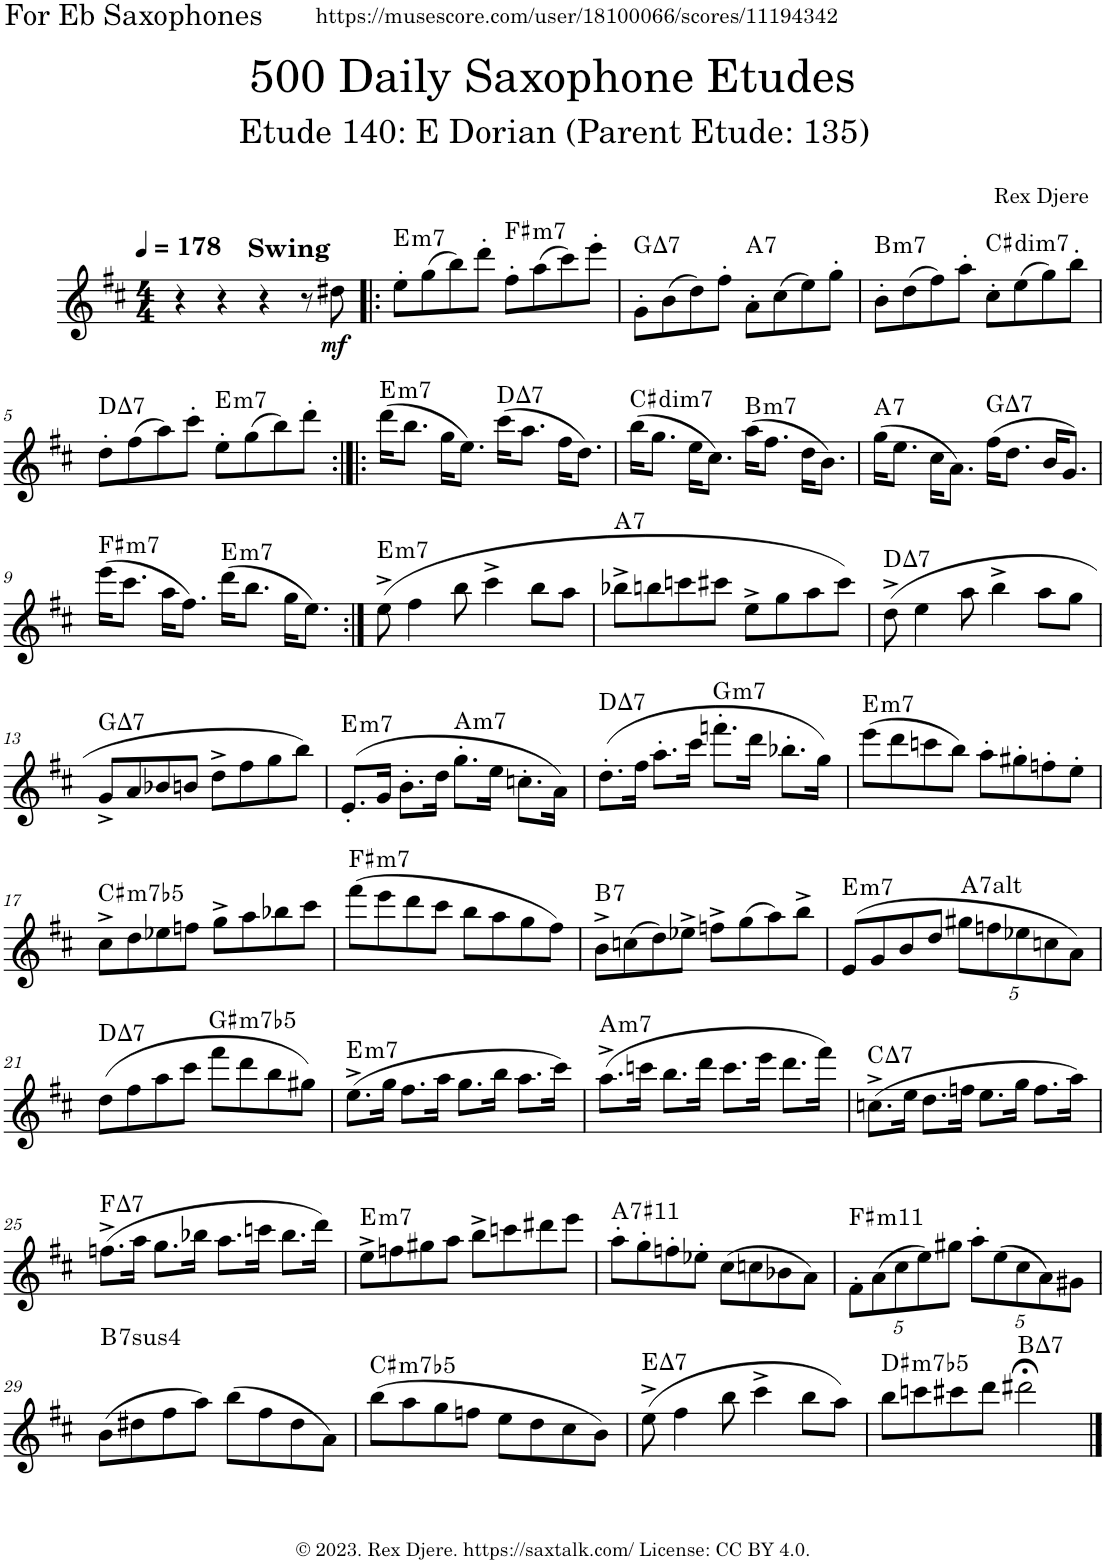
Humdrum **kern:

**kern	**dynam	**harte
*part1	*part1	*part1
*staff1	*staff1	*
*I"Alto Saxophone	*	*
*I'A. Sax.	*	*
*clefG2	*	*
*Trd5c9	*	*
*k[f#c#]	*	*
*M4/4	*	*
*MM178	*	*
=1	=1	=1
!LO:TX:a:B:t=Swing	!	!
4r	.	.
4r	.	.
4r	.	.
8r	.	.
!	!LO:DY:b	!
8dd#X\	mf	.
=2!|:	=2!|:	=2!|:
!	!	!LO:H:kt=m7
8ee'\L	.	E:min7
(8gg\	.	.
8bb\)	.	.
8ddd'\J	.	.
!	!	!LO:H:kt=m7
8ff#'\L	.	F#:min7
(8aa\	.	.
8ccc#\)	.	.
8eee'\J	.	.
=3	=3	=3
!	!	!LO:H:kt=7
8g'\L	.	G:maj7
(8b\	.	.
8dd\)	.	.
8ff#'\J	.	.
!	!	!LO:H:kt=7
8a'\L	.	A:7
(8cc#\	.	.
8ee\)	.	.
8gg'\J	.	.
=4	=4	=4
!	!	!LO:H:kt=m7
8b'\L	.	B:min7
(8dd\	.	.
8ff#\)	.	.
8aa'\J	.	.
!	!	!LO:H:kt=dim7
8cc#'\L	.	C#:dim7
(8ee\	.	.
8gg\)	.	.
8bb'\J	.	.
!!LO:LB:g=z
=5	=5	=5
!	!	!LO:H:kt=7
8dd'\L	.	D:maj7
(8ff#\	.	.
8aa\)	.	.
8ccc#'\J	.	.
!	!	!LO:H:kt=m7
8ee'\L	.	E:min7
(8gg\	.	.
8bb\)	.	.
8ddd'\J	.	.
=6:|!|:	=6:|!|:	=6:|!|:
!	!	!LO:H:kt=m7
(16ddd\KL	.	E:min7
8.bb\J	.	.
16gg\KL	.	.
8.ee\J)	.	.
!	!	!LO:H:kt=7
(16ccc#\KL	.	D:maj7
8.aa\J	.	.
16ff#\KL	.	.
8.dd\J)	.	.
=7	=7	=7
!	!	!LO:H:kt=dim7
(16bb\KL	.	C#:dim7
8.gg\J	.	.
16ee\KL	.	.
8.cc#\J)	.	.
!	!	!LO:H:kt=m7
(16aa\KL	.	B:min7
8.ff#\J	.	.
16dd\KL	.	.
8.b\J)	.	.
=8	=8	=8
!	!	!LO:H:kt=7
(16gg\KL	.	A:7
8.ee\J	.	.
16cc#\KL	.	.
8.a\J)	.	.
!	!	!LO:H:kt=7
(16ff#\KL	.	G:maj7
8.dd\J	.	.
16b/KL	.	.
8.g/J)	.	.
!!LO:LB:g=z
=9	=9	=9
!	!	!LO:H:kt=m7
(16eee\KL	.	F#:min7
8.ccc#\J	.	.
16aa\KL	.	.
8.ff#\J)	.	.
!	!	!LO:H:kt=m7
(16ddd\KL	.	E:min7
8.bb\J	.	.
16gg\KL	.	.
8.ee\J)	.	.
=10:|!	=10:|!	=10:|!
!	!	!LO:H:kt=m7
(8ee^\	.	E:min7
4ff#\	.	.
8bb\	.	.
4ccc#^\	.	.
8bb\L	.	.
8aa\J	.	.
=11	=11	=11
!	!	!LO:H:kt=7
8bb-X^\L	.	A:7
8bbn\	.	.
8cccn\	.	.
8ccc#X\J	.	.
8ee^\L	.	.
8gg\	.	.
8aa\	.	.
8ccc#\J)	.	.
=12	=12	=12
!	!	!LO:H:kt=7
(8dd^\	.	D:maj7
4ee\	.	.
8aa\	.	.
4bb^\	.	.
8aa\L	.	.
8gg\J	.	.
!!LO:LB:g=z
=13	=13	=13
!	!	!LO:H:kt=7
8g^/L	.	G:maj7
8a/	.	.
8b-X/	.	.
8bn/J	.	.
8dd^\L	.	.
8ff#\	.	.
8gg\	.	.
8bb\J)	.	.
=14	=14	=14
!	!	!LO:H:kt=m7
(8.e'/L	.	E:min7
16g/Jk	.	.
8.b'\L	.	.
16dd\Jk	.	.
!	!	!LO:H:kt=m7
8.gg'\L	.	A:min7
16ee\Jk	.	.
8.ccn'\L	.	.
16a\Jk)	.	.
=15	=15	=15
!	!	!LO:H:kt=7
(8.dd'\L	.	D:maj7
16ff#\Jk	.	.
8.aa'\L	.	.
16ccc#\Jk	.	.
!	!	!LO:H:kt=m7
8.fffn'\L	.	G:min7
16ddd\Jk	.	.
8.bb-X'\L	.	.
16gg\Jk)	.	.
=16	=16	=16
!	!	!LO:H:kt=m7
(8eee\L	.	E:min7
8ddd\	.	.
8cccn\	.	.
8bb\J)	.	.
8aa'\L	.	.
8gg#X'\	.	.
8ffn'\	.	.
8ee'\J	.	.
!!LO:LB:g=z
=17	=17	=17
!	!	!LO:H:kt=m7b5
8cc#^\L	.	C#:hdim7
8dd\	.	.
8ee-X\	.	.
8ffn\J	.	.
8gg^\L	.	.
8aa\	.	.
8bb-X\	.	.
8ccc#\J	.	.
=18	=18	=18
!	!	!LO:H:kt=m7
(8fff#\L	.	F#:min7
8eee\	.	.
8ddd\	.	.
8ccc#\J	.	.
8bb\L	.	.
8aa\	.	.
8gg\	.	.
8ff#\J)	.	.
=19	=19	=19
!	!	!LO:H:kt=7
8b^\L	.	B:7
(8ccn\	.	.
8dd\)	.	.
8ee-X^\J	.	.
8ffn^\L	.	.
(8gg\	.	.
8aa\)	.	.
8bb^\J	.	.
=20	=20	=20
!	!	!LO:H:kt=m7
(8e/L	.	E:min7
8g/	.	.
8b/	.	.
8dd/J	.	.
*Xbrackettup	*	*
!	!	!LO:H:kt=7
10gg#X\L	.	A:(3,b5,#5,b7,b9,#9)
10ffn\	.	.
10ee-X\	.	.
10ccn\	.	.
10a\J)	.	.
!!LO:LB:g=z
=21	=21	=21
!	!	!LO:H:kt=7
(8dd\L	.	D:maj7
8ff#\	.	.
8aa\	.	.
8ccc#\J	.	.
!	!	!LO:H:kt=m7b5
8fff#\L	.	G#:hdim7
8ddd\	.	.
8bb\	.	.
8gg#X\J)	.	.
=22	=22	=22
!	!	!LO:H:kt=m7
(8.ee^\L	.	E:min7
16gg\Jk	.	.
8.ff#\L	.	.
16aa\Jk	.	.
8.gg\L	.	.
16bb\Jk	.	.
8.aa\L	.	.
16ccc#\Jk)	.	.
=23	=23	=23
!	!	!LO:H:kt=m7
(8.aa^\L	.	A:min7
16cccn\Jk	.	.
8.bb\L	.	.
16ddd\Jk	.	.
8.ccc\L	.	.
16eee\Jk	.	.
8.ddd\L	.	.
16fff#\Jk)	.	.
=24	=24	=24
!	!	!LO:H:kt=7
(8.ccn^\L	.	C:maj7
16ee\Jk	.	.
8.dd\L	.	.
16ffn\Jk	.	.
8.ee\L	.	.
16gg\Jk	.	.
8.ff\L	.	.
16aa\Jk)	.	.
!!LO:LB:g=z
=25	=25	=25
!	!	!LO:H:kt=7
(8.ffn^\L	.	F:maj7
16aa\Jk	.	.
8.gg\L	.	.
16bb-X\Jk	.	.
8.aa\L	.	.
16cccn\Jk	.	.
8.bb-\L	.	.
16ddd\Jk)	.	.
=26	=26	=26
!	!	!LO:H:kt=m7
8ee^\L	.	E:min7
8ffn\	.	.
8gg#X\	.	.
8aa\J	.	.
8bb^\L	.	.
8cccn\	.	.
8ddd#X\	.	.
8eee\J	.	.
=27	=27	=27
!	!	!LO:H:kt=7
8aa'\L	.	A:7(#11)
8gg'\	.	.
8ffn'\	.	.
8ee-X'\J	.	.
(8cc#\L	.	.
8ccn\	.	.
8b-X\	.	.
8a\J)	.	.
=28	=28	=28
!	!	!LO:H:kt=m11
10f#'\L	.	F#:min9(11)
(10a\	.	.
10cc#\	.	.
10ee\)	.	.
10gg#X\J	.	.
10aa'\L	.	.
(10ee\	.	.
10cc#\	.	.
10a\)	.	.
10g#X\J	.	.
!!LO:LB:g=z
=29	=29	=29
!	!	!LO:H:kt=74
(8b\L	.	B:sus4(7)
8dd#X\	.	.
8ff#\	.	.
8aa\J)	.	.
(8bb\L	.	.
8ff#\	.	.
8dd#\	.	.
8a\J)	.	.
=30	=30	=30
!	!	!LO:H:kt=m7b5
(8bb\L	.	C#:hdim7
8aa\	.	.
8gg\	.	.
8ffn\J	.	.
8ee\L	.	.
8dd\	.	.
8cc#\	.	.
8b\J)	.	.
=31	=31	=31
!	!	!LO:H:kt=7
(8ee^\	.	E:maj7
4ff#\	.	.
8bb\	.	.
4ccc#^\	.	.
8bb\L	.	.
8aa\J)	.	.
=32	=32	=32
!	!	!LO:H:kt=m7b5
8bb\L	.	D#:hdim7
8cccn\	.	.
8ccc#X\	.	.
8ddd\J	.	.
!	!	!LO:H:kt=7
2ddd#X;<\	.	B:maj7
==	==	==
*-	*-	*-
